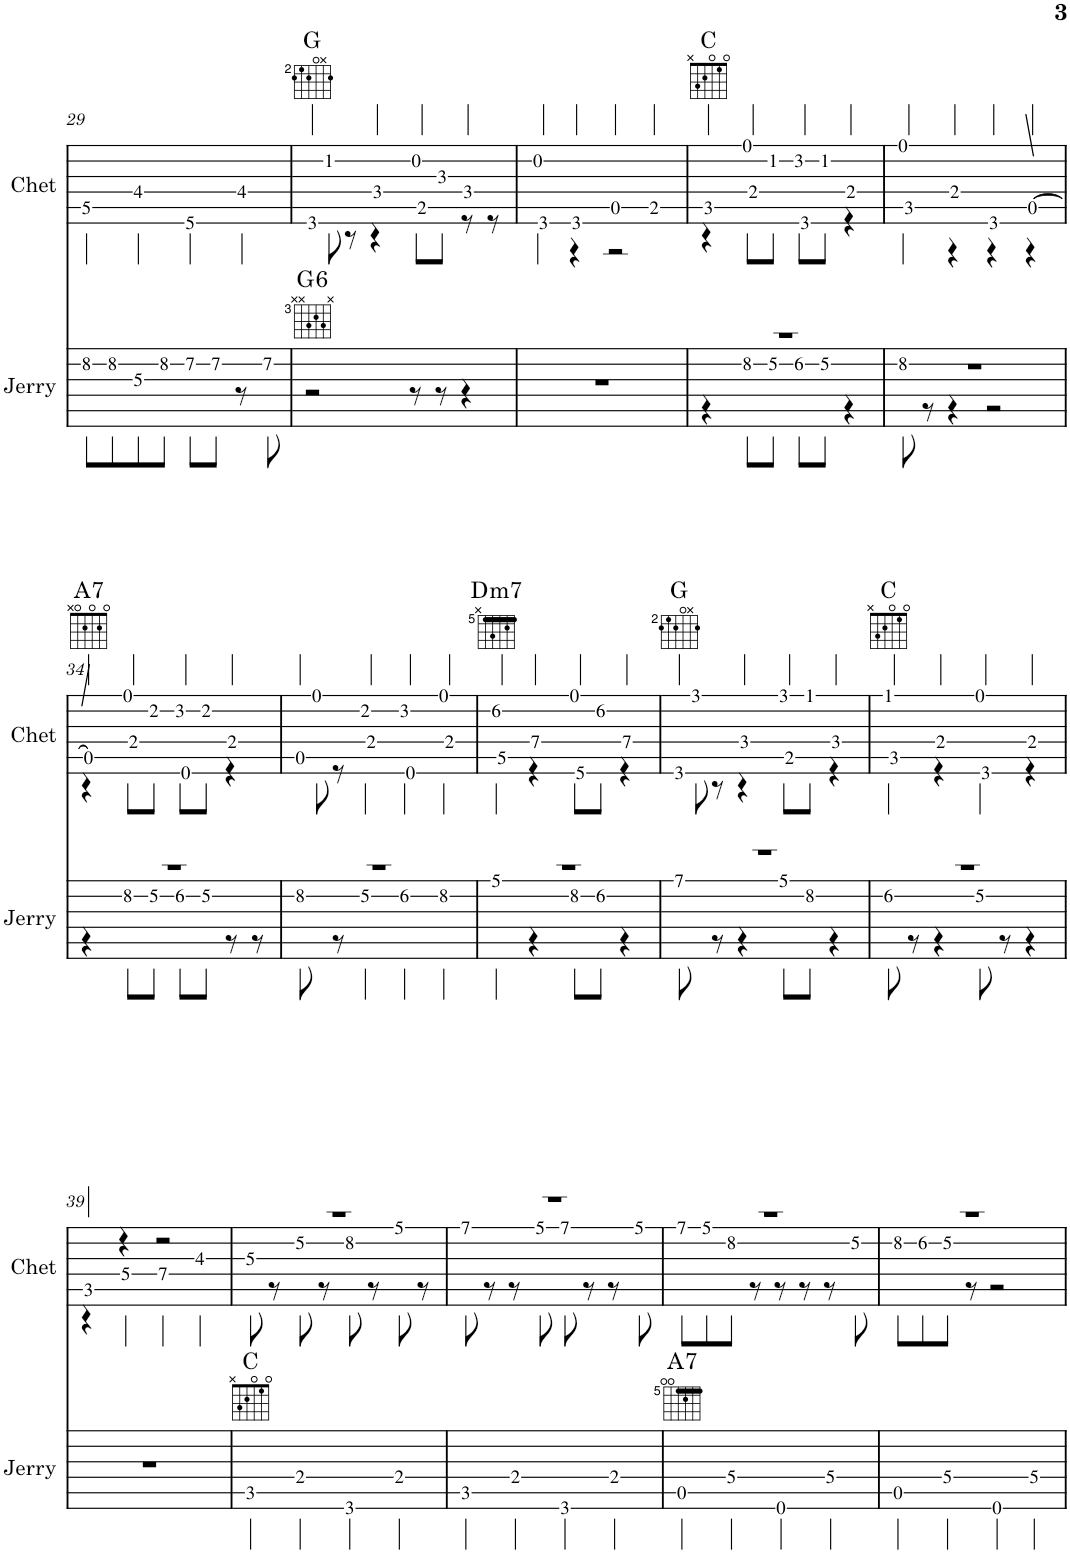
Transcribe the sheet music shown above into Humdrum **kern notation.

**kern	**harte	**kern	**harte
*part2	*part2	*part1	*part1
*staff2	*	*staff1	*
*I"Jerry	*	*I"Chet	*
*I'Jerry	*	*I'Chet	*
!!LO:PB:g=z
*	*	*	*
*k[]	*	*k[]	*
*M4/4	*	*M4/4	*
=29	=29	=29	=29
8g\L	.	4D\	.
8g\	.	.	.
8c\	.	4F#\	.
8g\J	.	.	.
8f#\L	.	4AA\	.
8f#\J	.	.	.
8r	.	4F#\	.
8f#\	.	.	.
=30	=30	=30	=30
*	*	*^	*
!	!LO:H:kt=6	!	!	!
2r	G:maj6	4GG/	8c\	G:maj
.	.	.	8r	.
.	.	4F/	4r	.
8r	.	4BB/	8B\L	.
8r	.	.	8B-\J	.
4r	.	4F/	8r	.
.	.	.	8r	.
=31	=31	=31	=31	=31
1r	.	4GG/	4B\	.
.	.	4GG/	4r	.
.	.	4AA/	2r	.
.	.	4BB/	.	.
=32	=32	=32	=32	=32
*^	*	*	*	*
1r	4r	.	4C/	4r	C:maj
.	8g\L	.	4E/	8e\L	.
.	8e\J	.	.	8c\J	.
.	8f\L	.	4GG/	8d\L	.
.	8e\J	.	.	8c\J	.
.	4r	.	4E/	4r	.
=33	=33	=33	=33	=33	=33
1r	8g\	.	4C/	4e\	.
.	8r	.	.	.	.
.	4r	.	4E/	4r	.
.	2r	.	4GG/	4r	.
.	.	.	[4AA/	4r	.
!!LO:LB:g=z	!!
=34	=34	=34	=34	=34	=34
!	!	!	!	!	!LO:H:kt=7
1r	4r	.	4AA/]	4r	A:7
.	8g\L	.	4E/	8e\L	.
.	8e\J	.	.	8c#\J	.
.	8f\L	.	4EE/	8d\L	.
.	8e\J	.	.	8c#\J	.
.	8r	.	4E/	4r	.
.	8r	.	.	.	.
=35	=35	=35	=35	=35	=35
1r	8g\	.	4AA/	8e\	.
.	8r	.	.	8r	.
.	4e\	.	4E/	4c#\	.
.	4f\	.	4EE/	4d\	.
.	4g\	.	4E/	4e\	.
=36	=36	=36	=36	=36	=36
!	!	!	!	!	!LO:H:kt=m7
1r	4a\	.	4D/	4f\	D:min7
.	4r	.	4A/	4r	.
.	8g\L	.	4AA/	8e\L	.
.	8f\J	.	.	8f\J	.
.	4r	.	4A/	4r	.
=37	=37	=37	=37	=37	=37
1r	8b\	.	4GG/	8g\	G:maj
.	8r	.	.	8r	.
.	4r	.	4F/	4r	.
.	8a\L	.	4BB/	8g\L	.
.	8g\J	.	.	8f\J	.
.	4r	.	4F/	4r	.
=38	=38	=38	=38	=38	=38
1r	8f\	.	4C/	4f\	C:maj
.	8r	.	.	.	.
.	4r	.	4E/	4r	.
.	8e\	.	4GG/	4e\	.
.	8r	.	.	.	.
.	4r	.	4E/	4r	.
*v	*v	*	*	*	*
!!LO:LB:g=z	!!
=39	=39	=39	=39	=39
1r	.	4C/	4r	.
.	.	4r	4G\	.
.	.	2r	4A\	.
.	.	.	4B\	.
=40	=40	=40	=40	=40
4C\	C:maj	1r	8c\	.
.	.	.	8r	.
4E\	.	.	8e\	.
.	.	.	8r	.
4GG\	.	.	8g\	.
.	.	.	8r	.
4E\	.	.	8a\	.
.	.	.	8r	.
=41	=41	=41	=41	=41
4C\	.	1r	8b\	.
.	.	.	8r	.
4E\	.	.	8r	.
.	.	.	8a\	.
4GG\	.	.	8b\	.
.	.	.	8r	.
4E\	.	.	8r	.
.	.	.	8a\	.
=42	=42	=42	=42	=42
!	!LO:H:kt=7	!	!	!
4AA\	A:7	1r	8b\L	.
.	.	.	8a\	.
4G\	.	.	8g\J	.
.	.	.	8r	.
4EE\	.	.	8r	.
.	.	.	8r	.
4G\	.	.	8r	.
.	.	.	8e\	.
=43	=43	=43	=43	=43
4AA\	.	1r	8g\L	.
.	.	.	8f\	.
4G\	.	.	8e\J	.
.	.	.	8r	.
4EE\	.	.	2r	.
4G\	.	.	.	.
*	*	*v	*v	*
=	=	=	=
*-	*-	*-	*-
